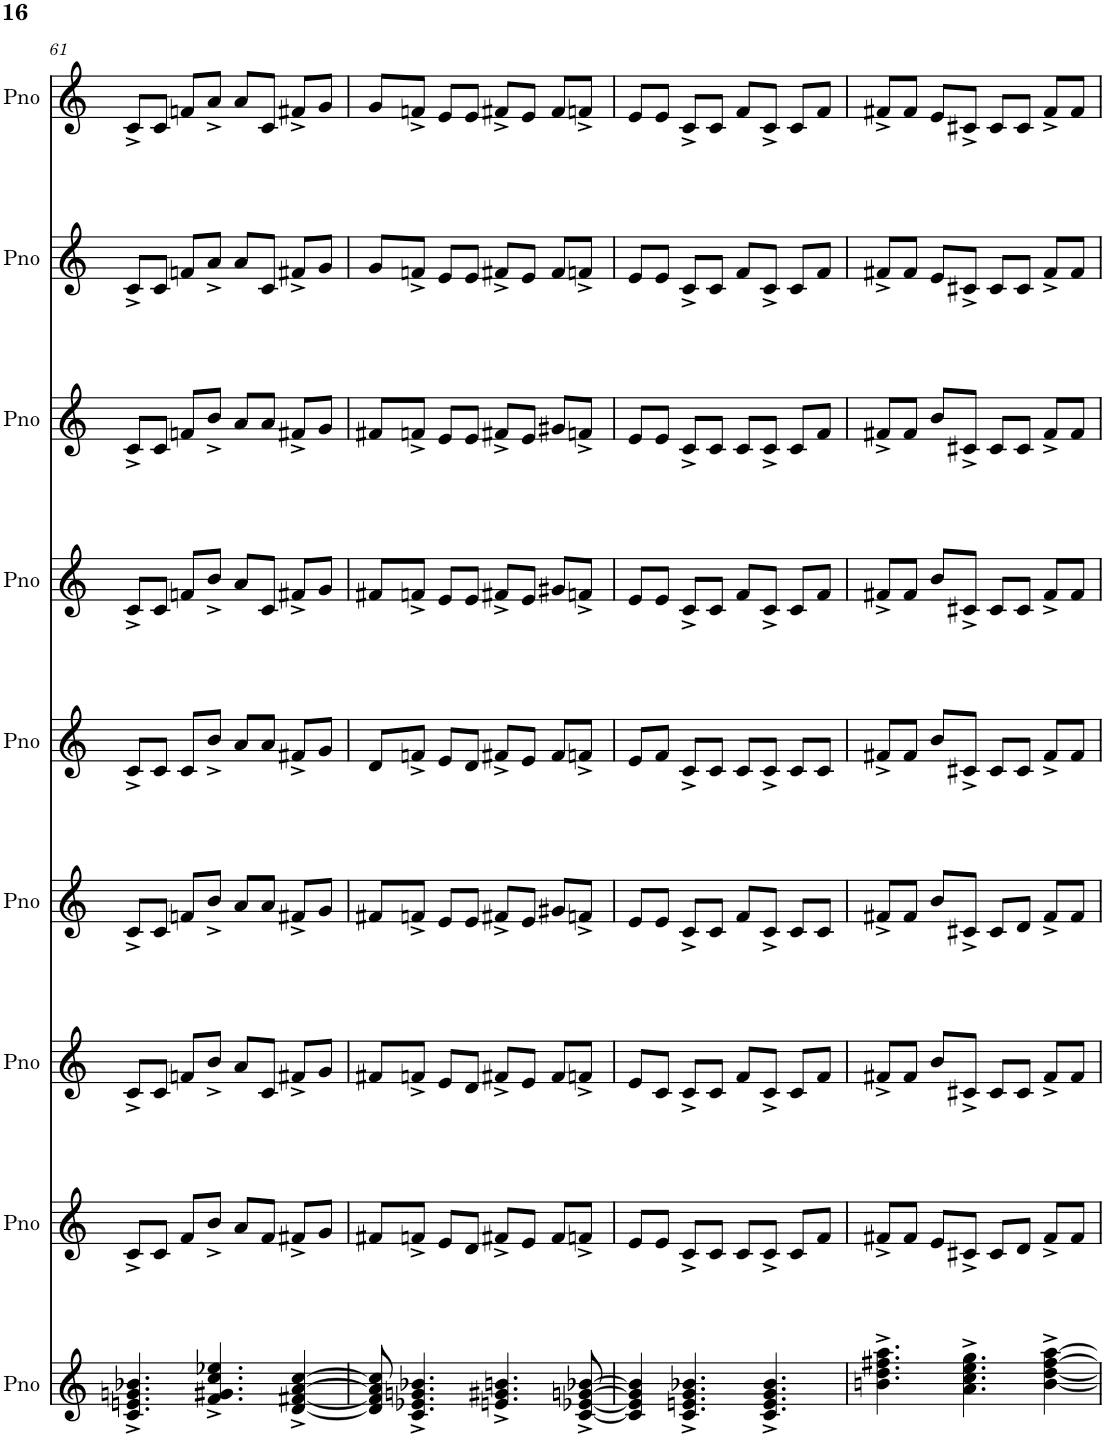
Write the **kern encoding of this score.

**kern	**kern	**kern	**kern	**kern	**kern	**kern	**kern	**kern
*part9	*part8	*part7	*part6	*part5	*part4	*part3	*part2	*part1
*staff9	*staff8	*staff7	*staff6	*staff5	*staff4	*staff3	*staff2	*staff1
*I"Piano	*I"Piano	*I"Piano	*I"Piano	*I"Piano	*I"Piano	*I"Piano	*I"Piano	*I"Piano
*I'Pno	*I'Pno	*I'Pno	*I'Pno	*I'Pno	*I'Pno	*I'Pno	*I'Pno	*I'Pno
!!LO:PB:g=z
*clefG2	*clefG2	*clefG2	*clefG2	*clefG2	*clefG2	*clefG2	*clefG2	*clefG2
*k[]	*k[]	*k[]	*k[]	*k[]	*k[]	*k[]	*k[]	*k[]
*M4/4	*M4/4	*M4/4	*M4/4	*M4/4	*M4/4	*M4/4	*M4/4	*M4/4
=61	=61	=61	=61	=61	=61	=61	=61	=61
4.c/^ 4.en/^ 4.gn/^ 4.b-X/^	8c^/L	8c^/L	8c^/L	8c^/L	8c^/L	8c^/L	8c^/L	8c^/L
.	8c/J	8c/J	8c/J	8c/J	8c/J	8c/J	8c/J	8c/J
.	8f/L	8fn/L	8fn/L	8c/L	8fn/L	8fn/L	8fn/L	8fn/L
4.f/^ 4.g#X/^ 4.cc/^ 4.ee-X/^	8b^/J	8b^/J	8b^/J	8b^/J	8b^/J	8b^/J	8a^/J	8a^/J
.	8a/L	8a/L	8a/L	8a/L	8a/L	8a/L	8a/L	8a/L
.	8f/J	8c/J	8a/J	8a/J	8c/J	8a/J	8c/J	8c/J
[4d/^ [4f#X/^ [4a/^ [4cc/^	8f#X^/L	8f#X^/L	8f#X^/L	8f#X^/L	8f#X^/L	8f#X^/L	8f#X^/L	8f#X^/L
.	8g/J	8g/J	8g/J	8g/J	8g/J	8g/J	8g/J	8g/J
=62	=62	=62	=62	=62	=62	=62	=62	=62
8d/] 8f#/] 8a/] 8cc/]	8f#X/L	8f#X/L	8f#X/L	8d/L	8f#X/L	8f#X/L	8g/L	8g/L
4.c/^ 4.e-X/^ 4.gn/^ 4.b-X/^	8fn^/J	8fn^/J	8fn^/J	8fn^/J	8fn^/J	8fn^/J	8fn^/J	8fn^/J
.	8e/L	8e/L	8e/L	8e/L	8e/L	8e/L	8e/L	8e/L
.	8d/J	8d/J	8e/J	8d/J	8e/J	8e/J	8e/J	8e/J
4.en/^ 4.g#X/^ 4.bn/^	8f#X^/L	8f#X^/L	8f#X^/L	8f#X^/L	8f#X^/L	8f#X^/L	8f#X^/L	8f#X^/L
.	8e/J	8e/J	8e/J	8e/J	8e/J	8e/J	8e/J	8e/J
.	8f#/L	8f#/L	8g#X/L	8f#/L	8g#X/L	8g#X/L	8f#/L	8f#/L
[8c/^ [8e-X/^ [8gn/^ [8b-X/^	8fn^/J	8fn^/J	8fn^/J	8fn^/J	8fn^/J	8fn^/J	8fn^/J	8fn^/J
=63	=63	=63	=63	=63	=63	=63	=63	=63
4c/] 4e-/] 4g/] 4b-/]	8e/L	8e/L	8e/L	8e/L	8e/L	8e/L	8e/L	8e/L
.	8e/J	8c/J	8e/J	8f/J	8e/J	8e/J	8e/J	8e/J
4.c/^ 4.en/^ 4.g/^ 4.b-X/^	8c^/L	8c^/L	8c^/L	8c^/L	8c^/L	8c^/L	8c^/L	8c^/L
.	8c/J	8c/J	8c/J	8c/J	8c/J	8c/J	8c/J	8c/J
.	8c/L	8f/L	8f/L	8c/L	8f/L	8c/L	8f/L	8f/L
4.c/^ 4.e/^ 4.g/^ 4.b-/^	8c^/J	8c^/J	8c^/J	8c^/J	8c^/J	8c^/J	8c^/J	8c^/J
.	8c/L	8c/L	8c/L	8c/L	8c/L	8c/L	8c/L	8c/L
.	8f/J	8f/J	8c/J	8c/J	8f/J	8f/J	8f/J	8f/J
=64	=64	=64	=64	=64	=64	=64	=64	=64
4.bn\^ 4.dd\^ 4.ff#X\^ 4.aa\^	8f#X^/L	8f#X^/L	8f#X^/L	8f#X^/L	8f#X^/L	8f#X^/L	8f#X^/L	8f#X^/L
.	8f#/J	8f#/J	8f#/J	8f#/J	8f#/J	8f#/J	8f#/J	8f#/J
.	8e/L	8b/L	8b/L	8b/L	8b/L	8b/L	8e/L	8e/L
4.a\^ 4.cc\^ 4.ee\^ 4.gg\^	8c#X^/J	8c#X^/J	8c#X^/J	8c#X^/J	8c#X^/J	8c#X^/J	8c#X^/J	8c#X^/J
.	8c#/L	8c#/L	8c#/L	8c#/L	8c#/L	8c#/L	8c#/L	8c#/L
.	8d/J	8c#/J	8d/J	8c#/J	8c#/J	8c#/J	8c#/J	8c#/J
[4b\^ [4dd\^ [4ff#\^ [4aa\^	8f#^/L	8f#^/L	8f#^/L	8f#^/L	8f#^/L	8f#^/L	8f#^/L	8f#^/L
.	8f#/J	8f#/J	8f#/J	8f#/J	8f#/J	8f#/J	8f#/J	8f#/J
=	=	=	=	=	=	=	=	=
*-	*-	*-	*-	*-	*-	*-	*-	*-
